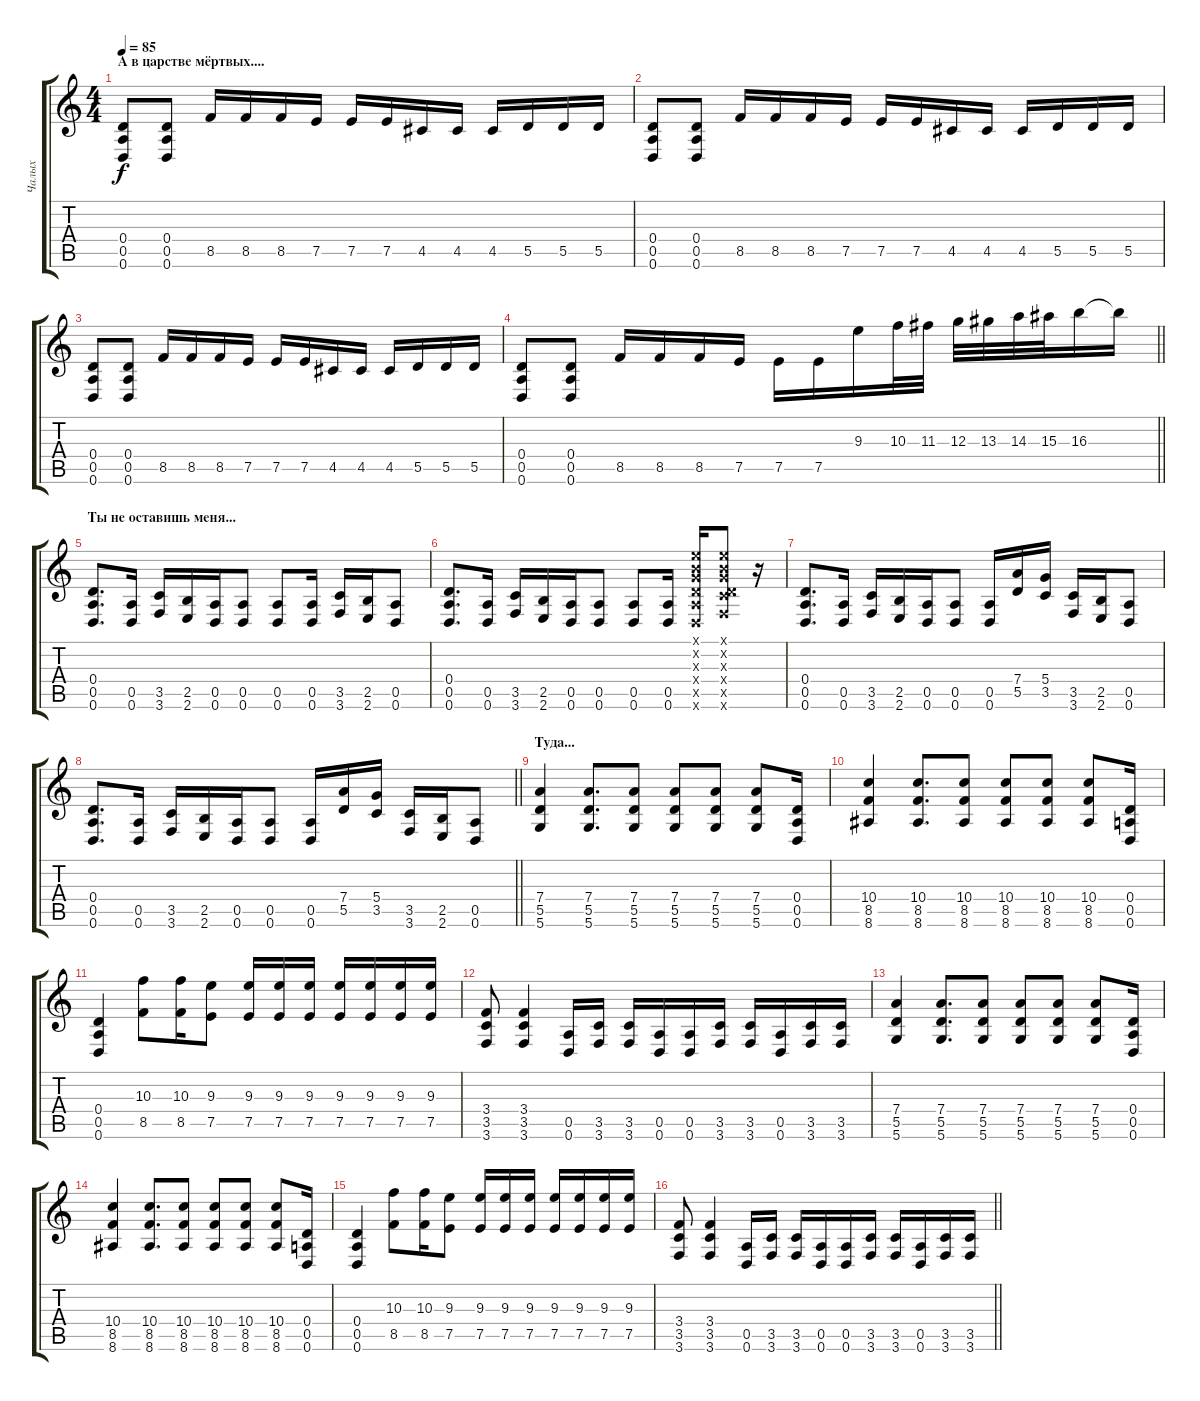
\track ("Чалых" "Чалых") {instrument overdrivenguitar}
\staff {score tabs}
\tuning (E4 B3 G3 D3 A2 D2) {hide}
\ts (4 4)
\section ("" "А в царстве мёртвых....")
\tempo 85
\clef g2
\ks c
(0.4 0.5 0.6).8{dy f} (0.4 0.5 0.6).8 8.5.16 8.5.16 8.5.16 7.5.16 7.5.16 7.5.16 4.5.16 4.5.16 4.5.16 5.5.16 5.5.16 5.5.16 |
(0.4 0.5 0.6).8 (0.4 0.5 0.6).8 8.5.16 8.5.16 8.5.16 7.5.16 7.5.16 7.5.16 4.5.16 4.5.16 4.5.16 5.5.16 5.5.16 5.5.16 |
(0.4 0.5 0.6).8 (0.4 0.5 0.6).8 8.5.16 8.5.16 8.5.16 7.5.16 7.5.16 7.5.16 4.5.16 4.5.16 4.5.16 5.5.16 5.5.16 5.5.16 |
\barLineRight lightlight
(0.4 0.5 0.6).8 (0.4 0.5 0.6).8 8.5.16 8.5.16 8.5.16 7.5.16 7.5.16 7.5.16 9.3.16 10.3.32 11.3.32 12.3.32 13.3.32 14.3.32 15.3.32 16.3.16 16.3{t}.16 |
\section ("" "Ты не оставишь меня...")
(0.4 0.5 0.6).8{d} (0.5 0.6).16 (3.5 3.6).16 (2.5 2.6).16 (0.5 0.6).16 (0.5 0.6).8 (0.5 0.6).8 (0.5 0.6).16 (3.5 3.6).16 (2.5 2.6).16 (0.5 0.6).8 |
(0.4 0.5 0.6).8{d} (0.5 0.6).16 (3.5 3.6).16 (2.5 2.6).16 (0.5 0.6).16 (0.5 0.6).8 (0.5 0.6).8 (0.5 0.6).16 (0.1{x} 0.2{x} 0.3{x} 0.4{x} 0.5{x} 0.6{x}).16 (0.1{x} 0.2{x} 0.3{x} 0.4{x} 3.5{x} 3.6{x}).8 r.16 |
(0.4 0.5 0.6).8{d} (0.5 0.6).16 (3.5 3.6).16 (2.5 2.6).16 (0.5 0.6).16 (0.5 0.6).8 (0.5 0.6).16 (7.4 5.5).16 (5.4 3.5).16 (3.5 3.6).16 (2.5 2.6).16 (0.5 0.6).8 |
\barLineRight lightlight
(0.4 0.5 0.6).8{d} (0.5 0.6).16 (3.5 3.6).16 (2.5 2.6).16 (0.5 0.6).16 (0.5 0.6).8 (0.5 0.6).16 (7.4 5.5).16 (5.4 3.5).16 (3.5 3.6).16 (2.5 2.6).16 (0.5 0.6).8 |
\section ("" "Туда...")
(7.4 5.5 5.6).4 (7.4 5.5 5.6).8{d} (7.4 5.5 5.6).8 (7.4 5.5 5.6).8 (7.4 5.5 5.6).8 (7.4 5.5 5.6).8 (0.4 0.5 0.6).16 |
(10.4 8.5 8.6).4 (10.4 8.5 8.6).8{d} (10.4 8.5 8.6).8 (10.4 8.5 8.6).8 (10.4 8.5 8.6).8 (10.4 8.5 8.6).8 (0.4 0.5 0.6).16 |
(0.4 0.5 0.6).4 (10.3 8.5).8 (10.3 8.5).16 (9.3 7.5).8 (9.3 7.5).16 (9.3 7.5).16 (9.3 7.5).16 (9.3 7.5).16 (9.3 7.5).16 (9.3 7.5).16 (9.3 7.5).16 |
(3.4 3.5 3.6).8 (3.4 3.5 3.6).4 (0.5 0.6).16 (3.5 3.6).16 (3.5 3.6).16 (0.5 0.6).16 (0.5 0.6).16 (3.5 3.6).16 (3.5 3.6).16 (0.5 0.6).16 (3.5 3.6).16 (3.5 3.6).16 |
(7.4 5.5 5.6).4 (7.4 5.5 5.6).8{d} (7.4 5.5 5.6).8 (7.4 5.5 5.6).8 (7.4 5.5 5.6).8 (7.4 5.5 5.6).8 (0.4 0.5 0.6).16 |
(10.4 8.5 8.6).4 (10.4 8.5 8.6).8{d} (10.4 8.5 8.6).8 (10.4 8.5 8.6).8 (10.4 8.5 8.6).8 (10.4 8.5 8.6).8 (0.4 0.5 0.6).16 |
(0.4 0.5 0.6).4 (10.3 8.5).8 (10.3 8.5).16 (9.3 7.5).8 (9.3 7.5).16 (9.3 7.5).16 (9.3 7.5).16 (9.3 7.5).16 (9.3 7.5).16 (9.3 7.5).16 (9.3 7.5).16 |
\barLineRight lightlight
(3.4 3.5 3.6).8 (3.4 3.5 3.6).4 (0.5 0.6).16 (3.5 3.6).16 (3.5 3.6).16 (0.5 0.6).16 (0.5 0.6).16 (3.5 3.6).16 (3.5 3.6).16 (0.5 0.6).16 (3.5 3.6).16 (3.5 3.6).16
